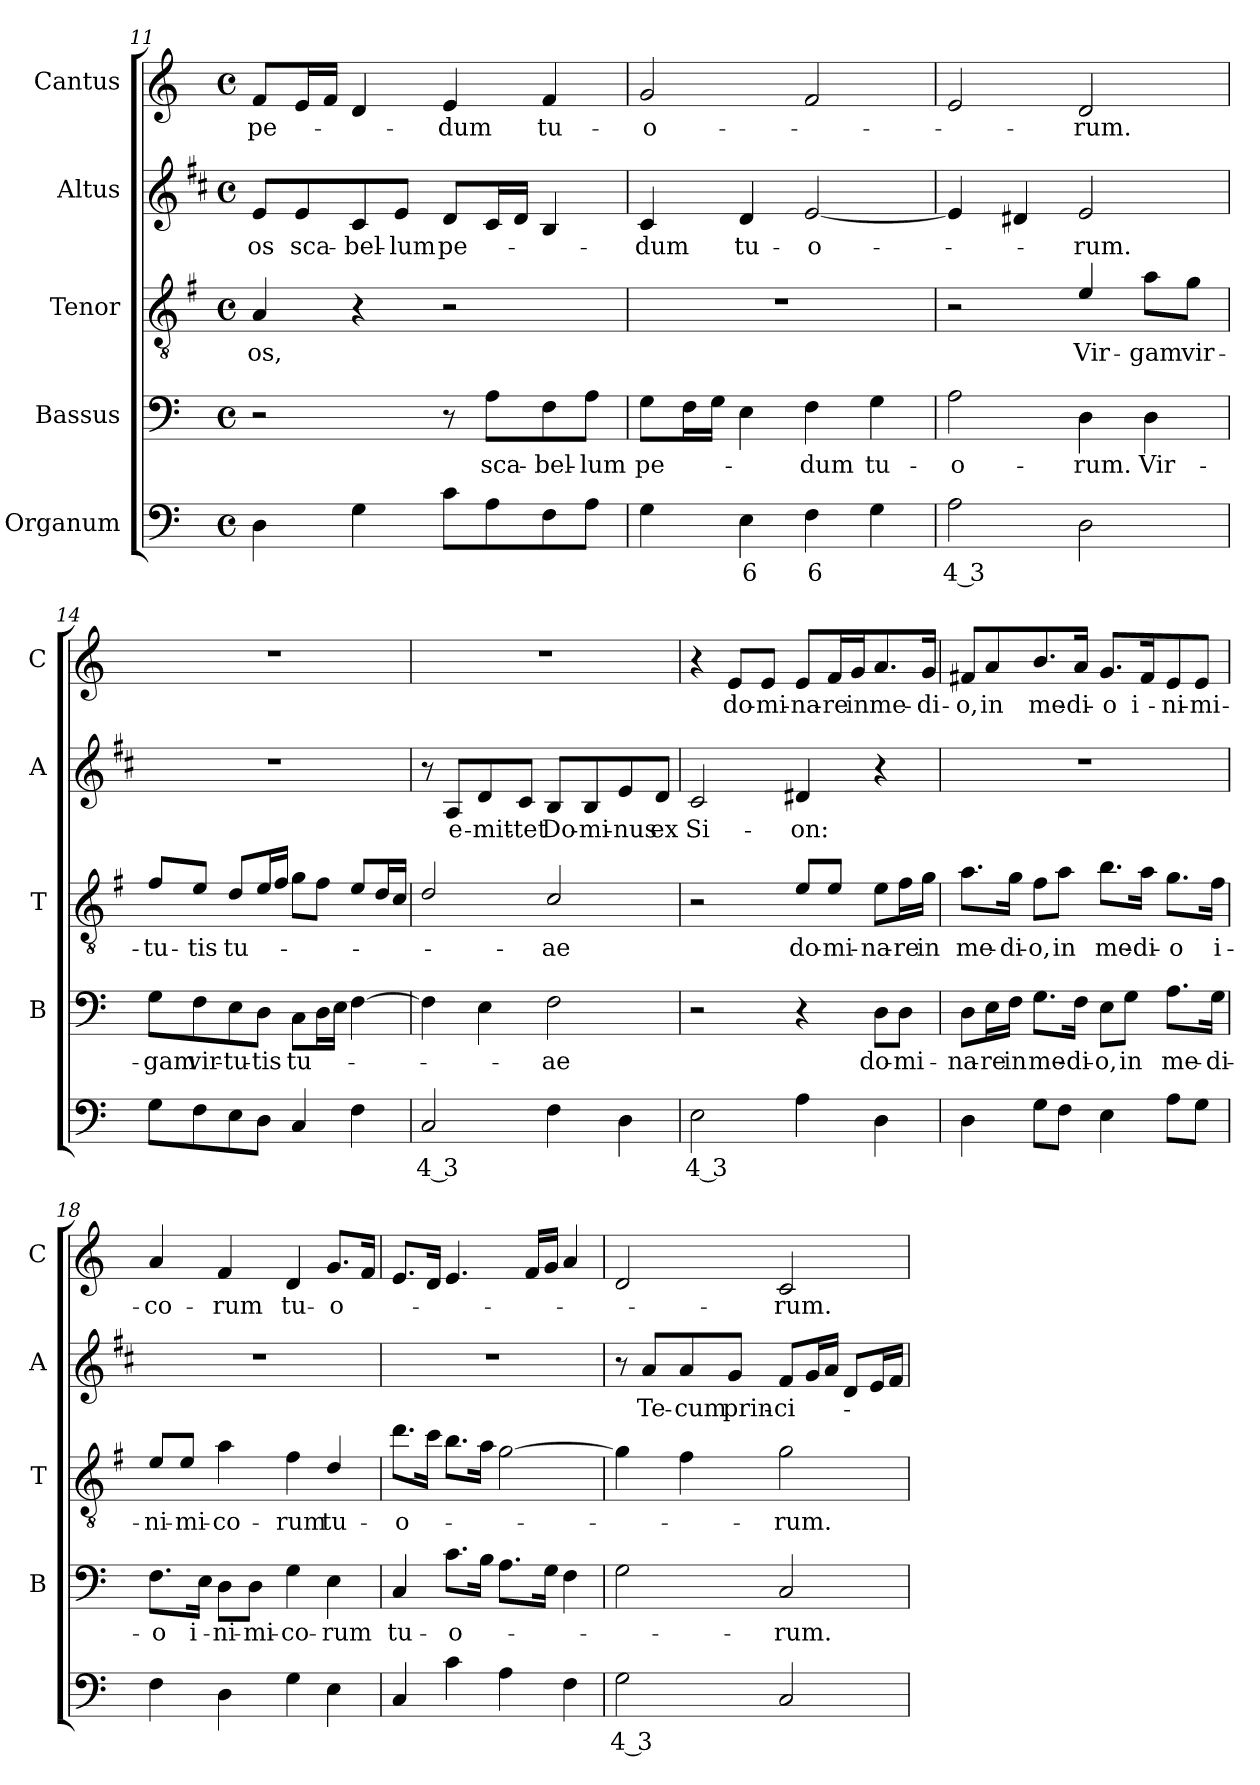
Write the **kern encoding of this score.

**kern	**text	**kern	**text	**kern	**text	**kern	**text	**kern	**text
*part5	*part5	*part4	*part4	*part3	*part3	*part2	*part2	*part1	*part1
*staff5	*staff5	*staff4	*staff4	*staff3	*staff3	*staff2	*staff2	*staff1	*staff1
*I"Organum	*	*I"Bassus	*	*I"Tenor	*	*I"Altus	*	*I"Cantus	*
*	*	*I'B	*	*I'T	*	*I'A	*	*I'C	*
!!LO:PB:g=z
*clefF4	*	*clefF4	*	*clefGv2	*	*clefG2	*	*clefG2	*
*	*	*	*	*ITrd4c7	*	*ITrd1c2	*	*	*
*k[]	*	*k[]	*	*k[]	*	*k[]	*	*k[]	*
*C:	*	*C:	*	*C:	*	*C:	*	*C:	*
*M4/4	*	*M4/4	*	*M4/4	*	*M4/4	*	*M4/4	*
*met(c)	*	*met(c)	*	*met(c)	*	*met(c)	*	*met(c)	*
=11	=11	=11	=11	=11	=11	=11	=11	=11	=11
!	!	!	!	!	!LO:LY:b	!	!LO:LY:b	!	!LO:LY:b
4D\	.	2r	.	4D/	-os,	8d/L	-os	8f/L	pe-
!	!	!	!	!	!	!	!LO:LY:b	!	!
.	.	.	.	.	.	8d/	sca-	16e/L	.
.	.	.	.	.	.	.	.	16f/JJ	.
!	!	!	!	!	!	!	!LO:LY:b	!	!
4G\	.	.	.	4r	.	8B/	-bel-	4d/	.
!	!	!	!	!	!	!	!LO:LY:b	!	!
.	.	.	.	.	.	8d/J	-lum	.	.
!	!	!	!	!	!	!	!LO:LY:b	!	!LO:LY:b
8c\L	.	8r	.	2r	.	8c/L	pe-	4e/	-dum
!	!	!	!LO:LY:b	!	!	!	!	!	!
8A\	.	8A\L	sca-	.	.	16B/L	.	.	.
.	.	.	.	.	.	16c/JJ	.	.	.
!	!	!	!LO:LY:b	!	!	!	!	!	!LO:LY:b
8F\	.	8F\	-bel-	.	.	4A/	.	4f/	tu-
!	!	!	!LO:LY:b	!	!	!	!	!	!
8A\J	.	8A\J	-lum	.	.	.	.	.	.
=12	=12	=12	=12	=12	=12	=12	=12	=12	=12
!	!	!	!LO:LY:b	!	!	!	!LO:LY:b	!	!LO:LY:b
4G\	.	8G\L	pe-	1r	.	4B/	-dum	2g/	-o-
.	.	16F\L	.	.	.	.	.	.	.
.	.	16G\JJ	.	.	.	.	.	.	.
!	!LO:LY:b	!	!	!	!	!	!LO:LY:b	!	!
4E\	6	4E\	.	.	.	4c/	tu-	.	.
!	!LO:LY:b	!	!LO:LY:b	!	!	!	!LO:LY:b	!	!
4F\	6	4F\	-dum	.	.	[2d/	-o-	2f/	.
!	!	!	!LO:LY:b	!	!	!	!	!	!
4G\	.	4G\	tu-	.	.	.	.	.	.
=13	=13	=13	=13	=13	=13	=13	=13	=13	=13
!	!LO:LY:b	!	!LO:LY:b	!	!	!	!	!	!
2A\	4 3	2A\	-o-	2r	.	4d/]	.	2e/	.
.	.	.	.	.	.	4c#X/	.	.	.
!	!	!	!LO:LY:b	!	!LO:LY:b	!	!LO:LY:b	!	!LO:LY:b
2D\	.	4D\	-rum.	4A/	Vir-	2d/	-rum.	2d/	-rum.
!	!	!	!LO:LY:b	!	!LO:LY:b	!	!	!	!
.	.	4D\	Vir-	8d\L	-gam	.	.	.	.
!	!	!	!	!	!LO:LY:b	!	!	!	!
.	.	.	.	8c\J	vir-	.	.	.	.
=14	=14	=14	=14	=14	=14	=14	=14	=14	=14
!	!	!	!LO:LY:b	!	!LO:LY:b	!	!	!	!
8G\L	.	8G\L	-gam	8B/L	-tu-	1r	.	1r	.
!	!	!	!LO:LY:b	!	!LO:LY:b	!	!	!	!
8F\	.	8F\	vir-	8A/J	-tis	.	.	.	.
!	!	!	!LO:LY:b	!	!LO:LY:b	!	!	!	!
8E\	.	8E\	-tu-	8G/L	tu-	.	.	.	.
!	!	!	!LO:LY:b	!	!	!	!	!	!
8D\J	.	8D\J	-tis	16A/L	.	.	.	.	.
.	.	.	.	16B/JJ	.	.	.	.	.
!	!	!	!LO:LY:b	!	!	!	!	!	!
4C/	.	8C\L	tu-	8c\L	.	.	.	.	.
.	.	16D\L	.	8B\J	.	.	.	.	.
.	.	16E\JJ	.	.	.	.	.	.	.
4F\	.	[4F\	.	8A/L	.	.	.	.	.
.	.	.	.	16G/L	.	.	.	.	.
.	.	.	.	16F/JJ	.	.	.	.	.
=15	=15	=15	=15	=15	=15	=15	=15	=15	=15
!	!LO:LY:b	!	!	!	!	!	!	!	!
2C/	4 3	4F\]	.	2G/	.	8r	.	1r	.
!	!	!	!	!	!	!	!LO:LY:b	!	!
.	.	.	.	.	.	8G/L	e-	.	.
!	!	!	!	!	!	!	!LO:LY:b	!	!
.	.	4E\	.	.	.	8c/	-mit-	.	.
!	!	!	!	!	!	!	!LO:LY:b	!	!
.	.	.	.	.	.	8B/J	-tet	.	.
!	!	!	!LO:LY:b	!	!LO:LY:b	!	!LO:LY:b	!	!
4F\	.	2F\	-ae	2F/	-ae	8A/L	Do-	.	.
!	!	!	!	!	!	!	!LO:LY:b	!	!
.	.	.	.	.	.	8A/	-mi-	.	.
!	!	!	!	!	!	!	!LO:LY:b	!	!
4D\	.	.	.	.	.	8d/	-nus	.	.
!	!	!	!	!	!	!	!LO:LY:b	!	!
.	.	.	.	.	.	8c/J	ex	.	.
!!LO:LB:g=z
=16	=16	=16	=16	=16	=16	=16	=16	=16	=16
!	!LO:LY:b	!	!	!	!	!	!LO:LY:b	!	!
2E\	4 3	2r	.	2r	.	2B/	Si-	4r	.
!	!	!	!	!	!	!	!	!	!LO:LY:b
.	.	.	.	.	.	.	.	8e/L	do-
!	!	!	!	!	!	!	!	!	!LO:LY:b
.	.	.	.	.	.	.	.	8e/J	-mi-
!	!	!	!	!	!LO:LY:b	!	!LO:LY:b	!	!LO:LY:b
4A\	.	4r	.	8A/L	do-	4c#X/	-on:	8e/L	-na-
!	!	!	!	!	!LO:LY:b	!	!	!	!LO:LY:b
.	.	.	.	8A/J	-mi-	.	.	16f/L	-re
!	!	!	!	!	!	!	!	!	!LO:LY:b
.	.	.	.	.	.	.	.	16g/J	in
!	!	!	!LO:LY:b	!	!LO:LY:b	!	!	!	!LO:LY:b
4D\	.	8D\L	do-	8A\L	-na-	4r	.	8.a/	me-
!	!	!	!LO:LY:b	!	!LO:LY:b	!	!	!	!
.	.	8D\J	-mi-	16B\L	-re	.	.	.	.
!	!	!	!	!	!LO:LY:b	!	!	!	!LO:LY:b
.	.	.	.	16c\JJ	in	.	.	16g/Jk	-di-
=17	=17	=17	=17	=17	=17	=17	=17	=17	=17
!	!	!	!LO:LY:b	!	!LO:LY:b	!	!	!	!LO:LY:b
4D\	.	8D\L	-na-	8.d\L	me-	1r	.	8f#X/L	-o,
!	!	!	!LO:LY:b	!	!	!	!	!	!LO:LY:b
.	.	16E\L	-re	.	.	.	.	8a/	in
!	!	!	!LO:LY:b	!	!LO:LY:b	!	!	!	!
.	.	16F\JJ	in	16c\Jk	-di-	.	.	.	.
!	!	!	!LO:LY:b	!	!LO:LY:b	!	!	!	!LO:LY:b
8G\L	.	8.G\L	me-	8B\L	-o,	.	.	8.b/	me-
!	!	!	!	!	!LO:LY:b	!	!	!	!
8F\J	.	.	.	8d\J	in	.	.	.	.
!	!	!	!LO:LY:b	!	!	!	!	!	!LO:LY:b
.	.	16F\Jk	-di-	.	.	.	.	16a/Jk	-di-
!	!	!	!LO:LY:b	!	!LO:LY:b	!	!	!	!LO:LY:b
4E\	.	8E\L	-o,	8.e\L	me-	.	.	8.g/L	-o
!	!	!	!LO:LY:b	!	!	!	!	!	!
.	.	8G\J	in	.	.	.	.	.	.
!	!	!	!	!	!LO:LY:b	!	!	!	!LO:LY:b
.	.	.	.	16d\Jk	-di-	.	.	16f#/k	i-
!	!	!	!LO:LY:b	!	!LO:LY:b	!	!	!	!LO:LY:b
8A\L	.	8.A\L	me-	8.c\L	-o	.	.	8e/	-ni-
!	!	!	!	!	!	!	!	!	!LO:LY:b
8G\J	.	.	.	.	.	.	.	8e/J	-mi-
!	!	!	!LO:LY:b	!	!LO:LY:b	!	!	!	!
.	.	16G\Jk	-di-	16B\Jk	i-	.	.	.	.
=18	=18	=18	=18	=18	=18	=18	=18	=18	=18
!	!	!	!LO:LY:b	!	!LO:LY:b	!	!	!	!LO:LY:b
4F\	.	8.F\L	-o	8A/L	-ni-	1r	.	4a/	-co-
!	!	!	!	!	!LO:LY:b	!	!	!	!
.	.	.	.	8A/J	-mi-	.	.	.	.
!	!	!	!LO:LY:b	!	!	!	!	!	!
.	.	16E\Jk	i-	.	.	.	.	.	.
!	!	!	!LO:LY:b	!	!LO:LY:b	!	!	!	!LO:LY:b
4D\	.	8D\L	-ni-	4d\	-co-	.	.	4f/	-rum
!	!	!	!LO:LY:b	!	!	!	!	!	!
.	.	8D\J	-mi-	.	.	.	.	.	.
!	!	!	!LO:LY:b	!	!LO:LY:b	!	!	!	!LO:LY:b
4G\	.	4G\	-co-	4B\	-rum	.	.	4d/	tu-
!	!	!	!LO:LY:b	!	!LO:LY:b	!	!	!	!LO:LY:b
4E\	.	4E\	-rum	4G/	tu-	.	.	8.g/L	-o-
.	.	.	.	.	.	.	.	16f/Jk	.
=19	=19	=19	=19	=19	=19	=19	=19	=19	=19
!	!	!	!LO:LY:b	!	!LO:LY:b	!	!	!	!
4C/	.	4C/	tu-	8.g\L	-o-	1r	.	8.e/L	.
.	.	.	.	16f\Jk	.	.	.	16d/Jk	.
!	!	!	!LO:LY:b	!	!	!	!	!	!
4c\	.	8.c\L	-o-	8.e\L	.	.	.	4.e/	.
.	.	16B\Jk	.	16d\Jk	.	.	.	.	.
4A\	.	8.A\L	.	[2c\	.	.	.	.	.
.	.	.	.	.	.	.	.	16f/LL	.
.	.	16G\Jk	.	.	.	.	.	16g/JJ	.
4F\	.	4F\	.	.	.	.	.	4a/	.
!!LO:LB:g=z
=20	=20	=20	=20	=20	=20	=20	=20	=20	=20
!	!LO:LY:b	!	!	!	!	!	!	!	!
2G\	4 3	2G\	.	4c\]	.	8r	.	2d/	.
!	!	!	!	!	!	!	!LO:LY:b	!	!
.	.	.	.	.	.	8g/L	Te-	.	.
!	!	!	!	!	!	!	!LO:LY:b	!	!
.	.	.	.	4B\	.	8g/	-cum	.	.
!	!	!	!	!	!	!	!LO:LY:b	!	!
.	.	.	.	.	.	8f/J	prin-	.	.
!	!	!	!LO:LY:b	!	!LO:LY:b	!	!LO:LY:b	!	!LO:LY:b
2C/	.	2C/	-rum.	2c\	-rum.	8e/L	-ci-	2c/	-rum.
.	.	.	.	.	.	16f/L	.	.	.
.	.	.	.	.	.	16g/JJ	.	.	.
.	.	.	.	.	.	8c/L	.	.	.
.	.	.	.	.	.	16d/L	.	.	.
.	.	.	.	.	.	16e/JJ	.	.	.
=	=	=	=	=	=	=	=	=	=
*-	*-	*-	*-	*-	*-	*-	*-	*-	*-
